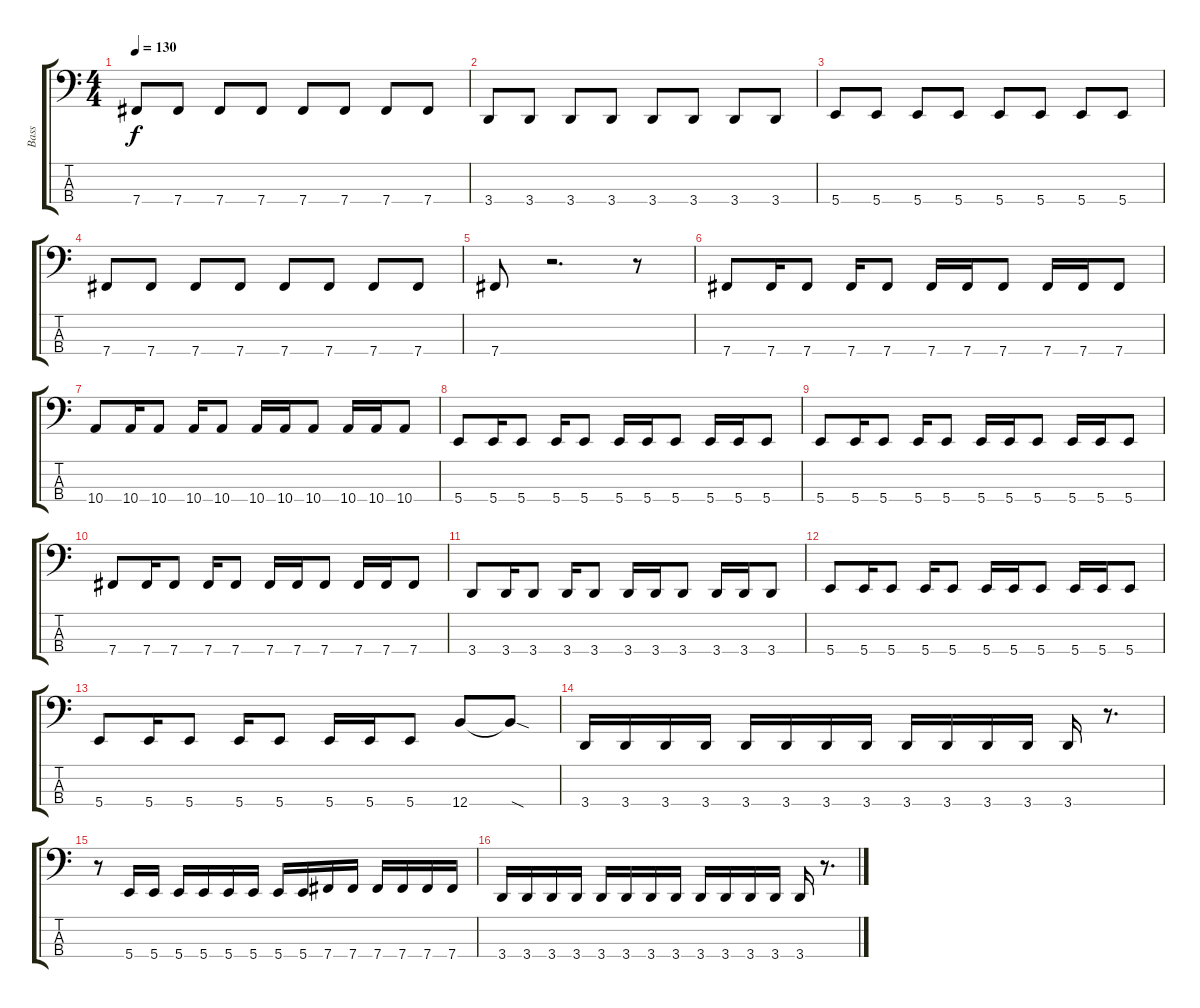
\track ("Bass" "Bass") {instrument electricbasspick}
\staff {score tabs}
\tuning (E2 B1 Gb1 B0) {hide}
\ts (4 4)
\tempo 130
\clef f4
\ks c
7.4.8{dy f} 7.4.8 7.4.8 7.4.8 7.4.8 7.4.8 7.4.8 7.4.8 |
3.4.8 3.4.8 3.4.8 3.4.8 3.4.8 3.4.8 3.4.8 3.4.8 |
5.4.8 5.4.8 5.4.8 5.4.8 5.4.8 5.4.8 5.4.8 5.4.8 |
7.4.8 7.4.8 7.4.8 7.4.8 7.4.8 7.4.8 7.4.8 7.4.8 |
7.4.8 r.2{d} r.8 |
7.4.8 7.4.16 7.4.8 7.4.16 7.4.8 7.4.16 7.4.16 7.4.8 7.4.16 7.4.16 7.4.8 |
10.4.8 10.4.16 10.4.8 10.4.16 10.4.8 10.4.16 10.4.16 10.4.8 10.4.16 10.4.16 10.4.8 |
5.4.8 5.4.16 5.4.8 5.4.16 5.4.8 5.4.16 5.4.16 5.4.8 5.4.16 5.4.16 5.4.8 |
5.4.8 5.4.16 5.4.8 5.4.16 5.4.8 5.4.16 5.4.16 5.4.8 5.4.16 5.4.16 5.4.8 |
7.4.8 7.4.16 7.4.8 7.4.16 7.4.8 7.4.16 7.4.16 7.4.8 7.4.16 7.4.16 7.4.8 |
3.4.8 3.4.16 3.4.8 3.4.16 3.4.8 3.4.16 3.4.16 3.4.8 3.4.16 3.4.16 3.4.8 |
5.4.8 5.4.16 5.4.8 5.4.16 5.4.8 5.4.16 5.4.16 5.4.8 5.4.16 5.4.16 5.4.8 |
5.4.8 5.4.16 5.4.8 5.4.16 5.4.8 5.4.16 5.4.16 5.4.8 12.4.8 12.4{sod t}.8 |
3.4.16 3.4.16 3.4.16 3.4.16 3.4.16 3.4.16 3.4.16 3.4.16 3.4.16 3.4.16 3.4.16 3.4.16 3.4.16 r.8{d} |
r.8 5.4.16 5.4.16 5.4.16 5.4.16 5.4.16 5.4.16 5.4.16 5.4.16 7.4.16 7.4.16 7.4.16 7.4.16 7.4.16 7.4.16 |
3.4.16 3.4.16 3.4.16 3.4.16 3.4.16 3.4.16 3.4.16 3.4.16 3.4.16 3.4.16 3.4.16 3.4.16 3.4.16 r.8{d}
